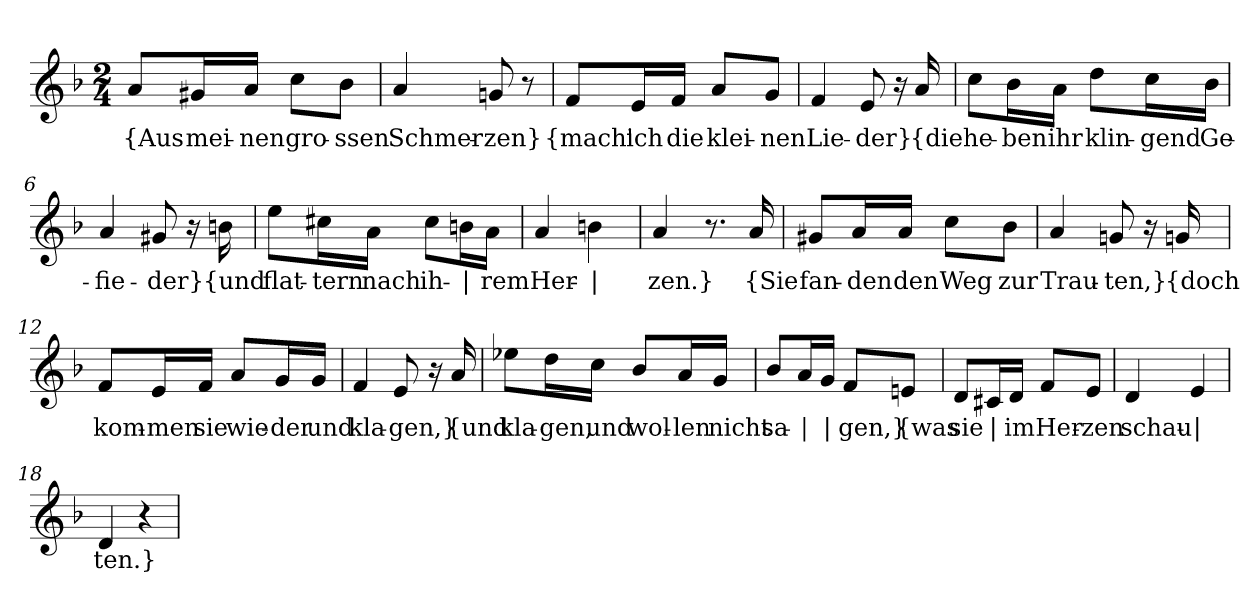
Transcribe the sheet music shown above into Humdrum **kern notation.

**kern	**text
*part1	*part1
*staff1	*staff1
*clefG2	*
*k[b-]	*
*M2/4	*
=1	=1
!	!LO:LY:b
8a/L	{Aus
!	!LO:LY:b
16g#X/L	mei-
!	!LO:LY:b
16a/JJ	-nen
!	!LO:LY:b
8cc\L	gro-
!	!LO:LY:b
8b-\J	-ssen
=2	=2
!	!LO:LY:b
4a/	Schmer-
!	!LO:LY:b
8gn/	-zen}
8r	.
=3	=3
!	!LO:LY:b
8f/L	{mach'
!	!LO:LY:b
16e/L	ich
!	!LO:LY:b
16f/JJ	die
!	!LO:LY:b
8a/L	klei-
!	!LO:LY:b
8g/J	-nen
=4	=4
!	!LO:LY:b
4f/	Lie-
!	!LO:LY:b
8e/	-der}
16r	.
!	!LO:LY:b
16a/	{die
!!LO:LB:g=z
=5	=5
!	!LO:LY:b
8cc\L	he-
!	!LO:LY:b
16b-\L	-ben
!	!LO:LY:b
16a\JJ	ihr
!	!LO:LY:b
8dd\L	klin-
!	!LO:LY:b
16cc\L	-gend
!	!LO:LY:b
16b-\JJ	Ge-
=6	=6
!	!LO:LY:b
4a/	-fie-
!	!LO:LY:b
8g#X/	-der}
16r	.
!	!LO:LY:b
16bn\	{und
=7	=7
!	!LO:LY:b
8ee\L	flat-
!	!LO:LY:b
16cc#X\L	-tern
!	!LO:LY:b
16a\JJ	nach
!	!LO:LY:b
8cc#\L	ih-
!	!LO:LY:b
16bn\L	|
!	!LO:LY:b
16a\JJ	-rem
=8	=8
!	!LO:LY:b
4a/	Her-
!	!LO:LY:b
4bn\	|
=9	=9
!	!LO:LY:b
4a/	-zen.}
8.r	.
!	!LO:LY:b
16a/	{Sie
!!LO:LB:g=z
=10	=10
!	!LO:LY:b
8g#X/L	fan-
!	!LO:LY:b
16a/L	-den
!	!LO:LY:b
16a/JJ	den
!	!LO:LY:b
8cc\L	Weg
!	!LO:LY:b
8b-\J	zur
=11	=11
!	!LO:LY:b
4a/	Trau-
!	!LO:LY:b
8gn/	-ten,}
16r	.
!	!LO:LY:b
16gn/	{doch
=12	=12
!	!LO:LY:b
8f/L	kom-
!	!LO:LY:b
16e/L	-men
!	!LO:LY:b
16f/JJ	sie
!	!LO:LY:b
8a/L	wie-
!	!LO:LY:b
16g/L	-der
!	!LO:LY:b
16g/JJ	und
=13	=13
!	!LO:LY:b
4f/	kla-
!	!LO:LY:b
8e/	-gen,}
16r	.
!	!LO:LY:b
16a/	{und
!!LO:LB:g=z
=14	=14
!	!LO:LY:b
8ee-X\L	kla-
!	!LO:LY:b
16dd\L	-gen,
!	!LO:LY:b
16cc\JJ	und
!	!LO:LY:b
8b-/L	wol-
!	!LO:LY:b
16a/L	-len
!	!LO:LY:b
16g/JJ	nicht
=15	=15
!	!LO:LY:b
8b-/L	sa-
!	!LO:LY:b
16a/L	|
!	!LO:LY:b
16g/JJ	|
!	!LO:LY:b
8f/L	-gen,}
!	!LO:LY:b
8en/J	{was
=16	=16
!	!LO:LY:b
8d/L	sie
!	!LO:LY:b
16c#X/L	|
!	!LO:LY:b
16d/JJ	im
!	!LO:LY:b
8f/L	Her-
!	!LO:LY:b
8e/J	-zen
=17	=17
!	!LO:LY:b
4d/	schau-
!	!LO:LY:b
4e/	|
=18	=18
!	!LO:LY:b
4d/	-ten.}
4r	.
=	=
*-	*-
